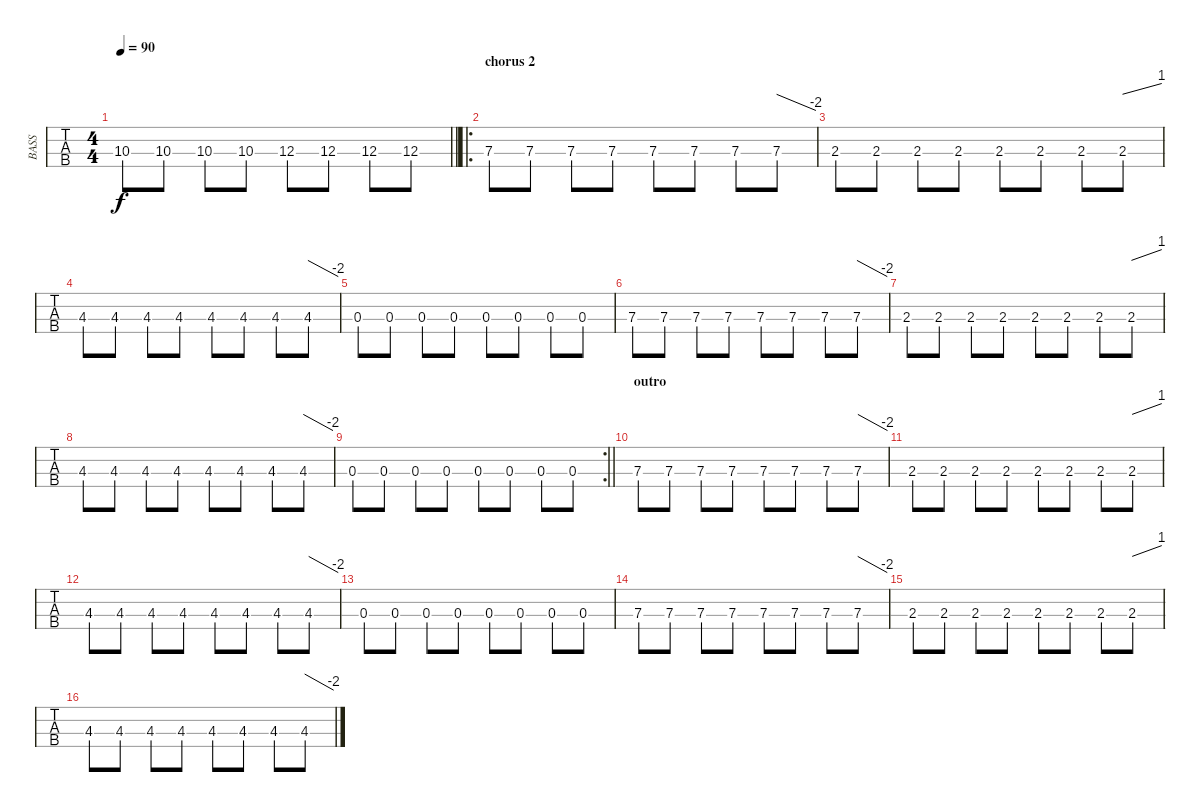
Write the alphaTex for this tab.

\track ("BASS" "BASS") {instrument acousticguitarnylon}
\staff {tabs}
\tuning (G2 D2 A1 E1) {hide}
\ts (4 4)
\tempo 90
\clef f4
\barLineRight lightlight
\ks c
10.3.8{dy f} 10.3.8 10.3.8 10.3.8 12.3.8 12.3.8 12.3.8 12.3.8 |
\ro
\section ("" "chorus 2")
7.3.8 7.3.8 7.3.8 7.3.8 7.3.8 7.3.8 7.3.8 7.3.8{tbe (dive default 0 0 60 -8)} |
2.3.8 2.3.8 2.3.8 2.3.8 2.3.8 2.3.8 2.3.8 2.3.8{tbe (dive default 0 0 60 4)} |
4.3.8 4.3.8 4.3.8 4.3.8 4.3.8 4.3.8 4.3.8 4.3.8{tbe (dive default 0 0 60 -8)} |
0.3.8 0.3.8 0.3.8 0.3.8 0.3.8 0.3.8 0.3.8 0.3.8 |
7.3.8 7.3.8 7.3.8 7.3.8 7.3.8 7.3.8 7.3.8 7.3.8{tbe (dive default 0 0 60 -8)} |
2.3.8 2.3.8 2.3.8 2.3.8 2.3.8 2.3.8 2.3.8 2.3.8{tbe (dive default 0 0 60 4)} |
4.3.8 4.3.8 4.3.8 4.3.8 4.3.8 4.3.8 4.3.8 4.3.8{tbe (dive default 0 0 60 -8)} |
\rc 2
\barLineRight lightlight
0.3.8 0.3.8 0.3.8 0.3.8 0.3.8 0.3.8 0.3.8 0.3.8 |
\section ("" "outro")
7.3.8 7.3.8 7.3.8 7.3.8 7.3.8 7.3.8 7.3.8 7.3.8{tbe (dive default 0 0 60 -8)} |
2.3.8 2.3.8 2.3.8 2.3.8 2.3.8 2.3.8 2.3.8 2.3.8{tbe (dive default 0 0 60 4)} |
4.3.8 4.3.8 4.3.8 4.3.8 4.3.8 4.3.8 4.3.8 4.3.8{tbe (dive default 0 0 60 -8)} |
0.3.8 0.3.8 0.3.8 0.3.8 0.3.8 0.3.8 0.3.8 0.3.8 |
7.3.8 7.3.8 7.3.8 7.3.8 7.3.8 7.3.8 7.3.8 7.3.8{tbe (dive default 0 0 60 -8)} |
2.3.8 2.3.8 2.3.8 2.3.8 2.3.8 2.3.8 2.3.8 2.3.8{tbe (dive default 0 0 60 4)} |
4.3.8 4.3.8 4.3.8 4.3.8 4.3.8 4.3.8 4.3.8 4.3.8{tbe (dive default 0 0 60 -8)}
